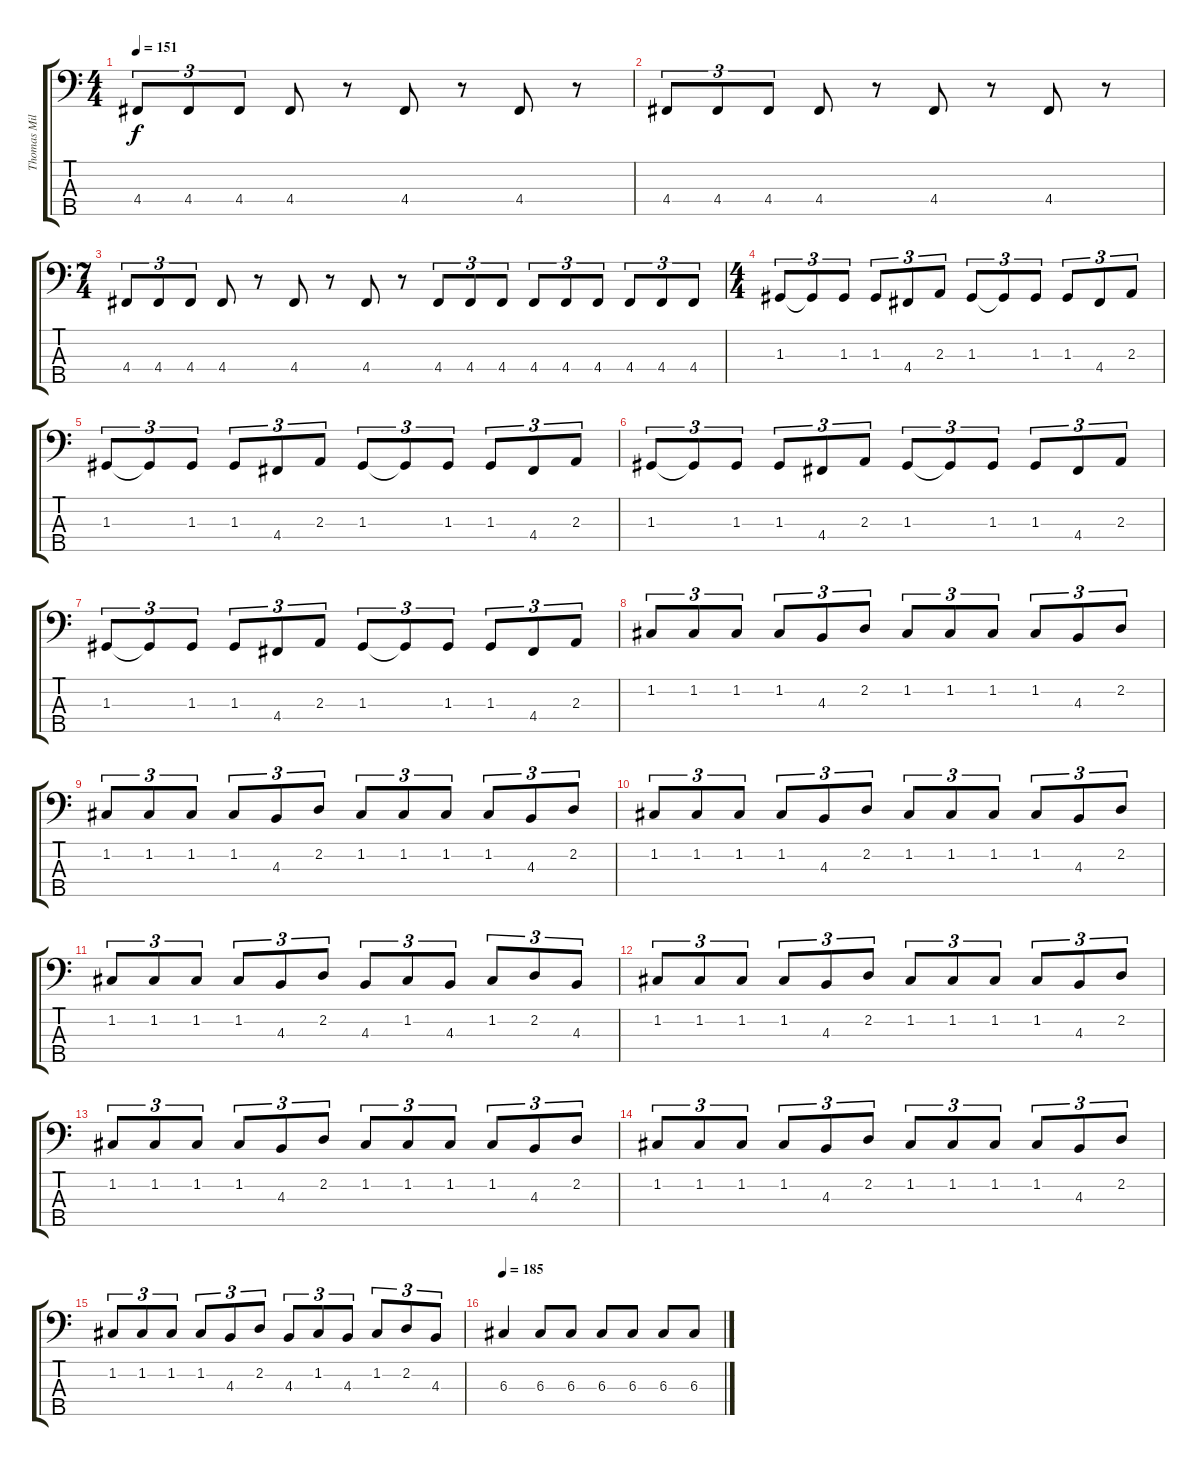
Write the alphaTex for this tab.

\track ("Thomas Miller" "Thomas Mil") {instrument electricbassfinger}
\staff {score tabs}
\tuning (F2 C2 G1 D1 A0) {hide}
\ts (4 4)
\tempo 151
\clef f4
\ks c
4.4.8{tu (3 2) dy f} 4.4.8{tu (3 2)} 4.4.8{tu (3 2)} 4.4.8 r.8 4.4.8 r.8 4.4.8 r.8 |
4.4.8{tu (3 2)} 4.4.8{tu (3 2)} 4.4.8{tu (3 2)} 4.4.8 r.8 4.4.8 r.8 4.4.8 r.8 |
\ts (7 4)
4.4.8{tu (3 2)} 4.4.8{tu (3 2)} 4.4.8{tu (3 2)} 4.4.8 r.8 4.4.8 r.8 4.4.8 r.8 4.4.8{tu (3 2)} 4.4.8{tu (3 2)} 4.4.8{tu (3 2)} 4.4.8{tu (3 2)} 4.4.8{tu (3 2)} 4.4.8{tu (3 2)} 4.4.8{tu (3 2)} 4.4.8{tu (3 2)} 4.4.8{tu (3 2)} |
\ts (4 4)
1.3.8{tu (3 2)} 1.3{t}.8{tu (3 2)} 1.3.8{tu (3 2)} 1.3.8{tu (3 2)} 4.4.8{tu (3 2)} 2.3.8{tu (3 2)} 1.3.8{tu (3 2)} 1.3{t}.8{tu (3 2)} 1.3.8{tu (3 2)} 1.3.8{tu (3 2)} 4.4.8{tu (3 2)} 2.3.8{tu (3 2)} |
1.3.8{tu (3 2)} 1.3{t}.8{tu (3 2)} 1.3.8{tu (3 2)} 1.3.8{tu (3 2)} 4.4.8{tu (3 2)} 2.3.8{tu (3 2)} 1.3.8{tu (3 2)} 1.3{t}.8{tu (3 2)} 1.3.8{tu (3 2)} 1.3.8{tu (3 2)} 4.4.8{tu (3 2)} 2.3.8{tu (3 2)} |
1.3.8{tu (3 2)} 1.3{t}.8{tu (3 2)} 1.3.8{tu (3 2)} 1.3.8{tu (3 2)} 4.4.8{tu (3 2)} 2.3.8{tu (3 2)} 1.3.8{tu (3 2)} 1.3{t}.8{tu (3 2)} 1.3.8{tu (3 2)} 1.3.8{tu (3 2)} 4.4.8{tu (3 2)} 2.3.8{tu (3 2)} |
1.3.8{tu (3 2)} 1.3{t}.8{tu (3 2)} 1.3.8{tu (3 2)} 1.3.8{tu (3 2)} 4.4.8{tu (3 2)} 2.3.8{tu (3 2)} 1.3.8{tu (3 2)} 1.3{t}.8{tu (3 2)} 1.3.8{tu (3 2)} 1.3.8{tu (3 2)} 4.4.8{tu (3 2)} 2.3.8{tu (3 2)} |
1.2.8{tu (3 2)} 1.2.8{tu (3 2)} 1.2.8{tu (3 2)} 1.2.8{tu (3 2)} 4.3.8{tu (3 2)} 2.2.8{tu (3 2)} 1.2.8{tu (3 2)} 1.2.8{tu (3 2)} 1.2.8{tu (3 2)} 1.2.8{tu (3 2)} 4.3.8{tu (3 2)} 2.2.8{tu (3 2)} |
1.2.8{tu (3 2)} 1.2.8{tu (3 2)} 1.2.8{tu (3 2)} 1.2.8{tu (3 2)} 4.3.8{tu (3 2)} 2.2.8{tu (3 2)} 1.2.8{tu (3 2)} 1.2.8{tu (3 2)} 1.2.8{tu (3 2)} 1.2.8{tu (3 2)} 4.3.8{tu (3 2)} 2.2.8{tu (3 2)} |
1.2.8{tu (3 2)} 1.2.8{tu (3 2)} 1.2.8{tu (3 2)} 1.2.8{tu (3 2)} 4.3.8{tu (3 2)} 2.2.8{tu (3 2)} 1.2.8{tu (3 2)} 1.2.8{tu (3 2)} 1.2.8{tu (3 2)} 1.2.8{tu (3 2)} 4.3.8{tu (3 2)} 2.2.8{tu (3 2)} |
1.2.8{tu (3 2)} 1.2.8{tu (3 2)} 1.2.8{tu (3 2)} 1.2.8{tu (3 2)} 4.3.8{tu (3 2)} 2.2.8{tu (3 2)} 4.3.8{tu (3 2)} 1.2.8{tu (3 2)} 4.3.8{tu (3 2)} 1.2.8{tu (3 2)} 2.2.8{tu (3 2)} 4.3.8{tu (3 2)} |
1.2.8{tu (3 2)} 1.2.8{tu (3 2)} 1.2.8{tu (3 2)} 1.2.8{tu (3 2)} 4.3.8{tu (3 2)} 2.2.8{tu (3 2)} 1.2.8{tu (3 2)} 1.2.8{tu (3 2)} 1.2.8{tu (3 2)} 1.2.8{tu (3 2)} 4.3.8{tu (3 2)} 2.2.8{tu (3 2)} |
1.2.8{tu (3 2)} 1.2.8{tu (3 2)} 1.2.8{tu (3 2)} 1.2.8{tu (3 2)} 4.3.8{tu (3 2)} 2.2.8{tu (3 2)} 1.2.8{tu (3 2)} 1.2.8{tu (3 2)} 1.2.8{tu (3 2)} 1.2.8{tu (3 2)} 4.3.8{tu (3 2)} 2.2.8{tu (3 2)} |
1.2.8{tu (3 2)} 1.2.8{tu (3 2)} 1.2.8{tu (3 2)} 1.2.8{tu (3 2)} 4.3.8{tu (3 2)} 2.2.8{tu (3 2)} 1.2.8{tu (3 2)} 1.2.8{tu (3 2)} 1.2.8{tu (3 2)} 1.2.8{tu (3 2)} 4.3.8{tu (3 2)} 2.2.8{tu (3 2)} |
1.2.8{tu (3 2)} 1.2.8{tu (3 2)} 1.2.8{tu (3 2)} 1.2.8{tu (3 2)} 4.3.8{tu (3 2)} 2.2.8{tu (3 2)} 4.3.8{tu (3 2)} 1.2.8{tu (3 2)} 4.3.8{tu (3 2)} 1.2.8{tu (3 2)} 2.2.8{tu (3 2)} 4.3.8{tu (3 2)} |
\tempo 185
6.3.4 6.3.8 6.3.8 6.3.8 6.3.8 6.3.8 6.3.8
